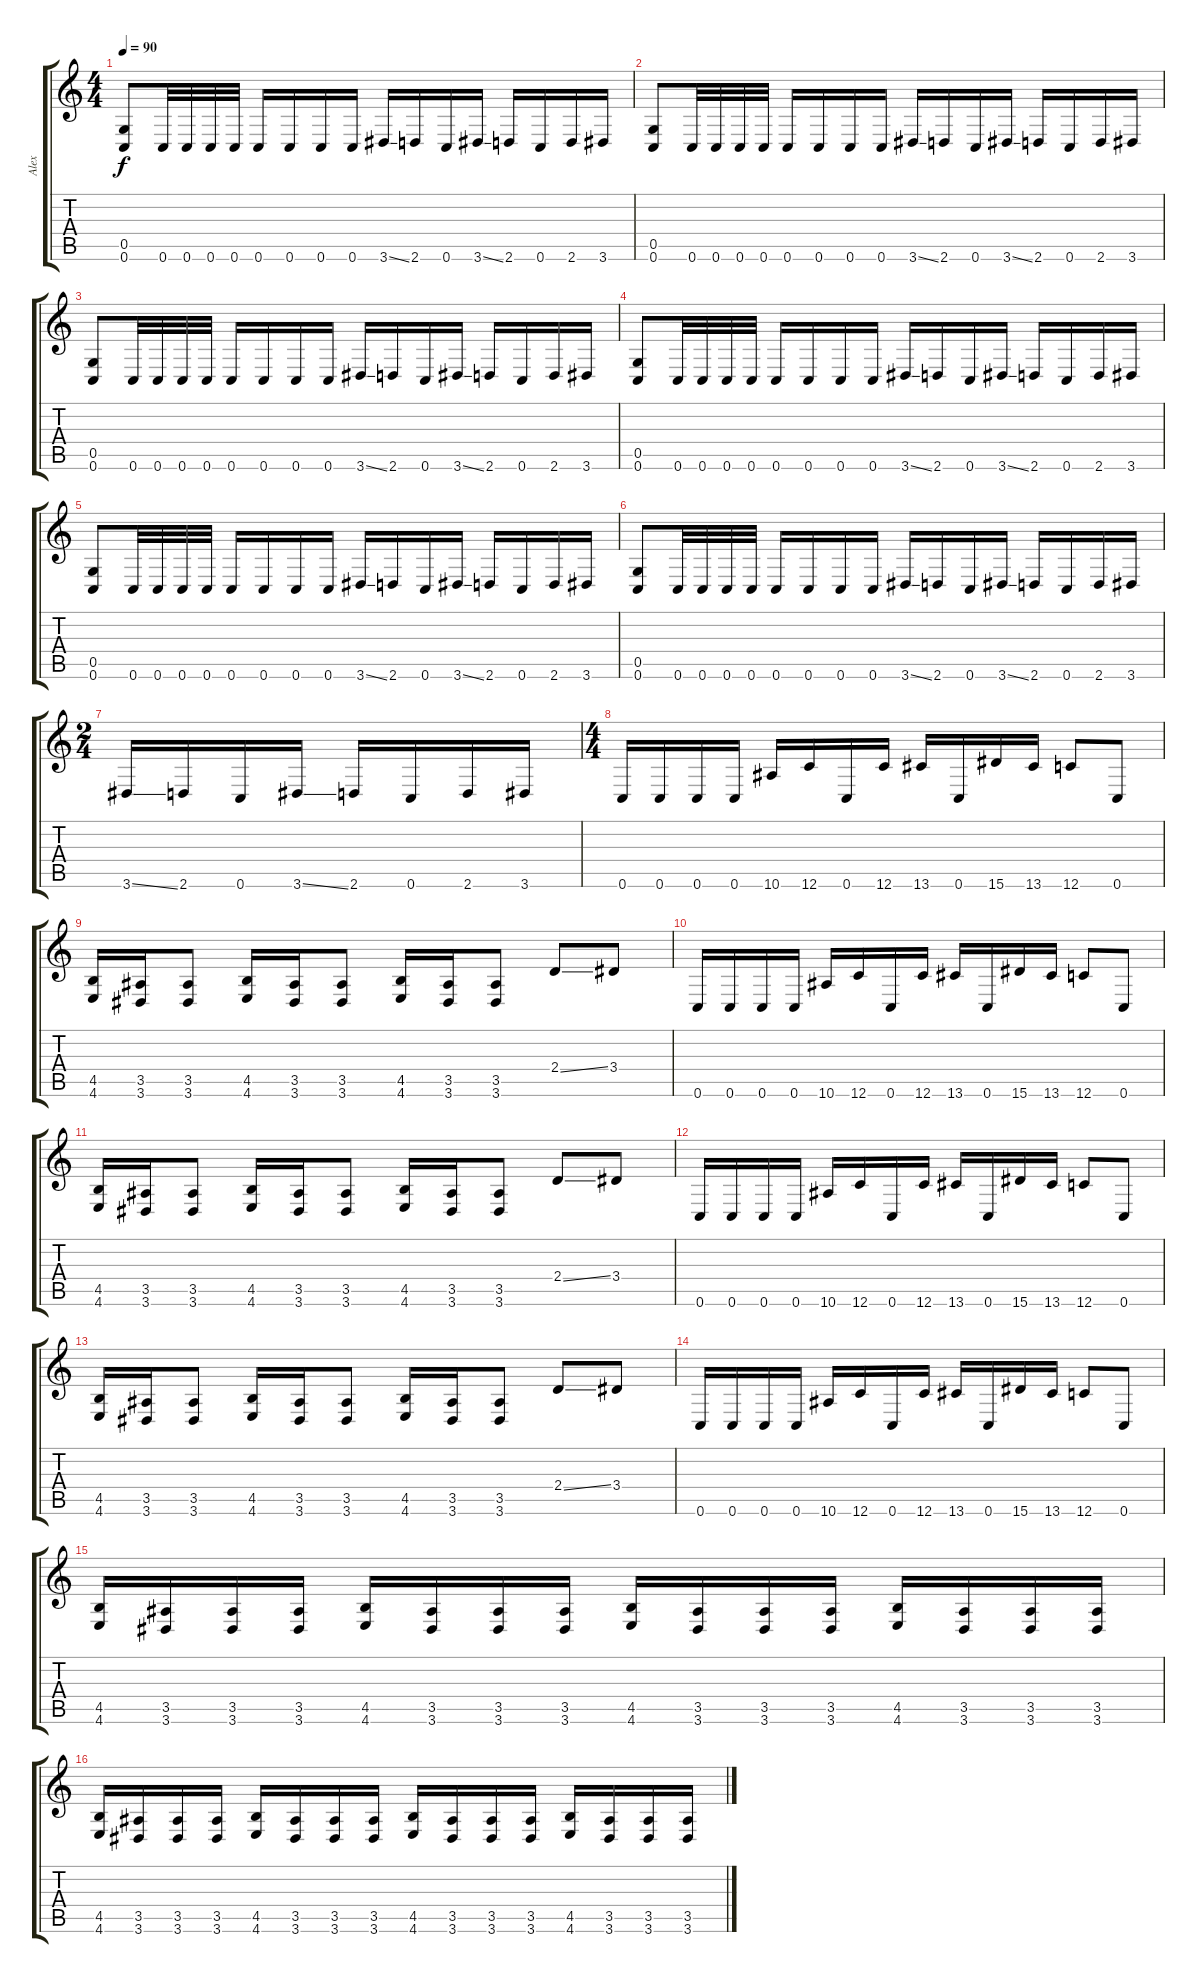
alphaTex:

\track ("Alex" "Alex") {instrument distortionguitar}
\staff {score tabs}
\tuning (D4 A3 F3 C3 G2 C2) {hide}
\ts (4 4)
\tempo 90
\clef g2
\ks c
(0.5 0.6).8{dy f} 0.6.32 0.6.32 0.6.32 0.6.32 0.6.16 0.6.16 0.6.16 0.6.16 3.6{ss}.16 2.6.16 0.6.16 3.6{ss}.16 2.6.16 0.6.16 2.6.16 3.6.16 |
(0.5 0.6).8 0.6.32 0.6.32 0.6.32 0.6.32 0.6.16 0.6.16 0.6.16 0.6.16 3.6{ss}.16 2.6.16 0.6.16 3.6{ss}.16 2.6.16 0.6.16 2.6.16 3.6.16 |
(0.5 0.6).8 0.6.32 0.6.32 0.6.32 0.6.32 0.6.16 0.6.16 0.6.16 0.6.16 3.6{ss}.16 2.6.16 0.6.16 3.6{ss}.16 2.6.16 0.6.16 2.6.16 3.6.16 |
(0.5 0.6).8 0.6.32 0.6.32 0.6.32 0.6.32 0.6.16 0.6.16 0.6.16 0.6.16 3.6{ss}.16 2.6.16 0.6.16 3.6{ss}.16 2.6.16 0.6.16 2.6.16 3.6.16 |
(0.5 0.6).8 0.6.32 0.6.32 0.6.32 0.6.32 0.6.16 0.6.16 0.6.16 0.6.16 3.6{ss}.16 2.6.16 0.6.16 3.6{ss}.16 2.6.16 0.6.16 2.6.16 3.6.16 |
(0.5 0.6).8 0.6.32 0.6.32 0.6.32 0.6.32 0.6.16 0.6.16 0.6.16 0.6.16 3.6{ss}.16 2.6.16 0.6.16 3.6{ss}.16 2.6.16 0.6.16 2.6.16 3.6.16 |
\ts (2 4)
3.6{ss}.16 2.6.16 0.6.16 3.6{ss}.16 2.6.16 0.6.16 2.6.16 3.6.16 |
\ts (4 4)
0.6.16 0.6.16 0.6.16 0.6.16 10.6.16 12.6.16 0.6.16 12.6.16 13.6.16 0.6.16 15.6.16 13.6.16 12.6.8 0.6.8 |
(4.5 4.6).16 (3.5 3.6).16 (3.5 3.6).8 (4.5 4.6).16 (3.5 3.6).16 (3.5 3.6).8 (4.5 4.6).16 (3.5 3.6).16 (3.5 3.6).8 2.4{ss}.8 3.4.8 |
0.6.16 0.6.16 0.6.16 0.6.16 10.6.16 12.6.16 0.6.16 12.6.16 13.6.16 0.6.16 15.6.16 13.6.16 12.6.8 0.6.8 |
(4.5 4.6).16 (3.5 3.6).16 (3.5 3.6).8 (4.5 4.6).16 (3.5 3.6).16 (3.5 3.6).8 (4.5 4.6).16 (3.5 3.6).16 (3.5 3.6).8 2.4{ss}.8 3.4.8 |
0.6.16 0.6.16 0.6.16 0.6.16 10.6.16 12.6.16 0.6.16 12.6.16 13.6.16 0.6.16 15.6.16 13.6.16 12.6.8 0.6.8 |
(4.5 4.6).16 (3.5 3.6).16 (3.5 3.6).8 (4.5 4.6).16 (3.5 3.6).16 (3.5 3.6).8 (4.5 4.6).16 (3.5 3.6).16 (3.5 3.6).8 2.4{ss}.8 3.4.8 |
0.6.16 0.6.16 0.6.16 0.6.16 10.6.16 12.6.16 0.6.16 12.6.16 13.6.16 0.6.16 15.6.16 13.6.16 12.6.8 0.6.8 |
(4.5 4.6).16 (3.5 3.6).16 (3.5 3.6).16 (3.5 3.6).16 (4.5 4.6).16 (3.5 3.6).16 (3.5 3.6).16 (3.5 3.6).16 (4.5 4.6).16 (3.5 3.6).16 (3.5 3.6).16 (3.5 3.6).16 (4.5 4.6).16 (3.5 3.6).16 (3.5 3.6).16 (3.5 3.6).16 |
(4.5 4.6).16 (3.5 3.6).16 (3.5 3.6).16 (3.5 3.6).16 (4.5 4.6).16 (3.5 3.6).16 (3.5 3.6).16 (3.5 3.6).16 (4.5 4.6).16 (3.5 3.6).16 (3.5 3.6).16 (3.5 3.6).16 (4.5 4.6).16 (3.5 3.6).16 (3.5 3.6).16 (3.5 3.6).16
